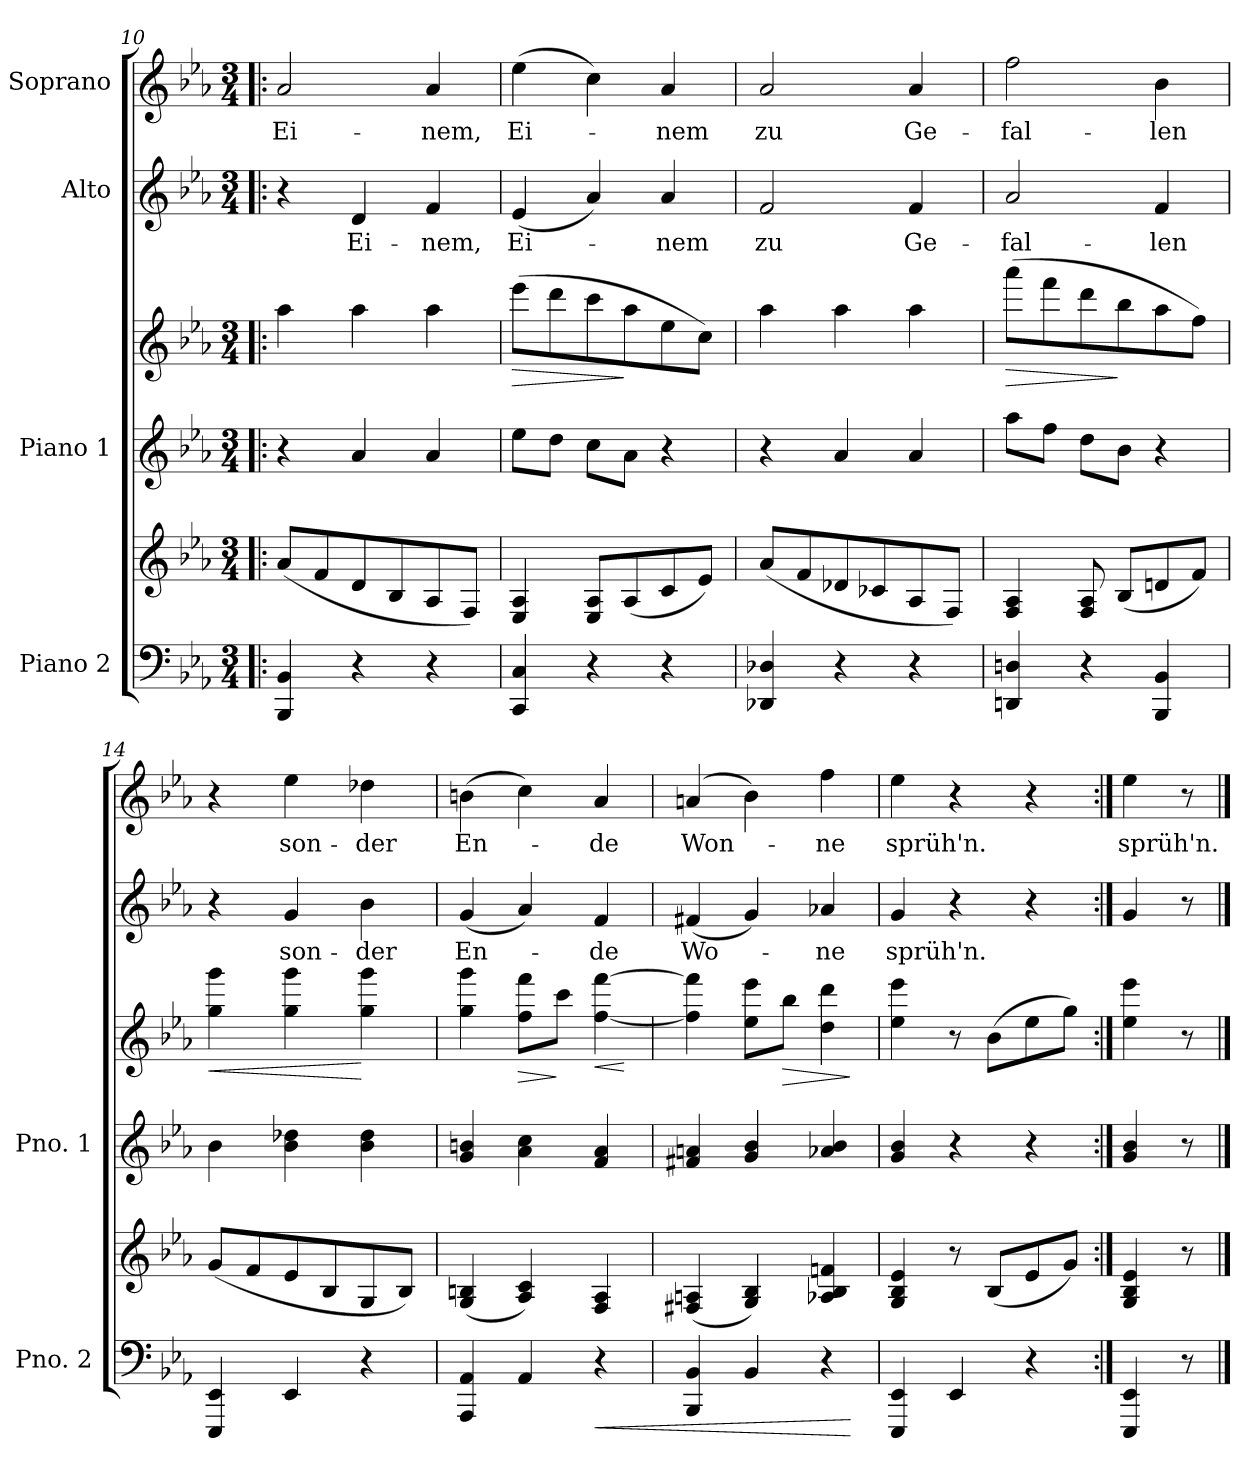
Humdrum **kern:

**kern	**kern	**dynam	**kern	**kern	**dynam	**kern	**text	**kern	**text
*part4	*part4	*part4	*part3	*part3	*part3	*part2	*part2	*part1	*part1
*staff6	*staff5	*staff5/6	*staff4	*staff3	*staff3/4	*staff2	*staff2	*staff1	*staff1
*I"Piano 2	*	*	*I"Piano 1	*	*	*I"Alto	*	*I"Soprano	*
*I'Pno. 2	*	*	*I'Pno. 1	*	*	*	*	*	*
*clefF4	*clefG2	*	*clefG2	*clefG2	*	*clefG2	*	*clefG2	*
*k[b-e-a-]	*k[b-e-a-]	*	*k[b-e-a-]	*k[b-e-a-]	*	*k[b-e-a-]	*	*k[b-e-a-]	*
*E-:	*E-:	*	*E-:	*E-:	*	*E-:	*	*E-:	*
*M3/4	*M3/4	*	*M3/4	*M3/4	*	*M3/4	*	*M3/4	*
=10!|:	=10!|:	=10!|:	=10!|:	=10!|:	=10!|:	=10!|:	=10!|:	=10!|:	=10!|:
4BBB-/ 4BB-/	(8a-/L	.	4r	4aa-\	.	4r	.	2a-/	Ei-
.	8f/	.	.	.	.	.	.	.	.
4r	8d/	.	4a-/	4aa-\	.	4d/	Ei-	.	.
.	8B-/	.	.	.	.	.	.	.	.
4r	8A-/	.	4a-/	4aa-\	.	4f/	-nem,	4a-/	-nem,
.	8F/J)	.	.	.	.	.	.	.	.
=11	=11	=11	=11	=11	=11	=11	=11	=11	=11
!	!	!	!	!	!LO:HP:b	!	!	!	!
4CC/ 4C/	4E-/ 4A-/	.	8ee-\L	(8eee-\L	>	(4e-/	Ei-	(4ee-\	Ei-
.	.	.	8dd\J	8ddd\	.	.	.	.	.
4r	8E-/ 8A-/L	.	8cc\L	8ccc\	.	4a-/)	.	4cc\)	.
.	(8A-/	.	8a-\J	8aa-\	]	.	.	.	.
4r	8c/	.	4r	8ee-\	.	4a-/	-nem	4a-/	-nem
.	8e-/J)	.	.	8cc\J)	.	.	.	.	.
!!LO:LB:g=z
=12	=12	=12	=12	=12	=12	=12	=12	=12	=12
4DD-X/ 4D-X/	(8a-/L	.	4r	4aa-\	.	2f/	zu	2a-/	zu
.	8f/	.	.	.	.	.	.	.	.
4r	8d-X/	.	4a-/	4aa-\	.	.	.	.	.
.	8c-X/	.	.	.	.	.	.	.	.
4r	8A-/	.	4a-/	4aa-\	.	4f/	Ge-	4a-/	Ge-
.	8F/J)	.	.	.	.	.	.	.	.
=13	=13	=13	=13	=13	=13	=13	=13	=13	=13
!	!	!	!	!	!LO:HP:b	!	!	!	!
4DDn/ 4Dn/	4F/ 4A-/	.	8aa-\L	(8aaa-\L	>	2a-/	-fal-	2ff\	-fal-
.	.	.	8ff\J	8fff\	.	.	.	.	.
4r	8F/ 8A-/	.	8dd\L	8ddd\	.	.	.	.	.
.	(8B-/L	.	8b-\J	8bb-\	]	.	.	.	.
4BBB-/ 4BB-/	8dn/	.	4r	8aa-\	.	4f/	-len	4b-\	-len
.	8f/J)	.	.	8ff\J)	.	.	.	.	.
=14	=14	=14	=14	=14	=14	=14	=14	=14	=14
!	!	!	!	!	!LO:HP:b	!	!	!	!
4EEE-/ 4EE-/	(8g/L	.	4b-\	4gg\ 4ggg\	<	4r	.	4r	.
.	8f/	.	.	.	.	.	.	.	.
4EE-/	8e-/	.	4b-\ 4dd-X\	4gg\ 4ggg\	.	4g/	son-	4ee-\	son-
.	8B-/	.	.	.	.	.	.	.	.
4r	8G/	.	4b-\ 4dd-\	4gg\ 4ggg\	[	4b-\	-der	4dd-X\	-der
.	8B-/J)	.	.	.	.	.	.	.	.
=15	=15	=15	=15	=15	=15	=15	=15	=15	=15
4AAA-/ 4AA-/	(4G/ 4Bn/	.	4g/ 4bn/	4gg\ 4ggg\	.	(4g/	En-	(4bn\	En-
!	!	!	!	!	!LO:HP:b	!	!	!	!
4AA-/	4A-/ 4c/)	.	4a-\ 4cc\	8ff\ 8fff\L	>	4a-/)	.	4cc\)	.
.	.	.	.	8ccc\J	]	.	.	.	.
!	!	!LO:HP:b=2	!	!	!LO:HP:b	!	!	!	!
4r	4F/ 4A-/	<	4f/ 4a-/	[4ff\ [4fff\	<	4f/	-de	4a-/	-de
.	.	.	.	.	[	.	.	.	.
!!LO:PB:g=z
=16	=16	=16	=16	=16	=16	=16	=16	=16	=16
4BBB-/ 4BB-/	(4F#X/ 4An/	.	4f#X/ 4an/	4ff\] 4fff\]	.	(4f#X/	Wo-	(4an/	Won-
4BB-/	4G/ 4B-/)	.	4g/ 4b-/	8ee-\ 8eee-\L	.	4g/)	.	4b-\)	.
!	!	!	!	!	!LO:HP:b	!	!	!	!
.	.	.	.	8bb-\J	>	.	.	.	.
4r	4A-X/ 4B-/ 4fn/	.	4a-X/ 4b-/	4dd\ 4ddd\	.	4a-X/	-ne	4ff\	-ne
.	.	[	.	.	]	.	.	.	.
=17	=17	=17	=17	=17	=17	=17	=17	=17	=17
4EEE-/ 4EE-/	4G/ 4B-/ 4e-/	.	4g/ 4b-/	4ee-\ 4eee-\	.	4g/	sprüh'n.	4ee-\	sprüh'n.
4EE-/	8r	.	4r	8r	.	4r	.	4r	.
.	(8B-/L	.	.	(8b-\L	.	.	.	.	.
4r	8e-/	.	4r	8ee-\	.	4r	.	4r	.
.	8g/J)	.	.	8gg\J)	.	.	.	.	.
=18:|!	=18:|!	=18:|!	=18:|!	=18:|!	=18:|!	=18:|!	=18:|!	=18:|!	=18:|!
4EEE-/ 4EE-/	4G/ 4B-/ 4e-/	.	4g/ 4b-/	4ee-\ 4eee-\	.	4g/	.	4ee-\	sprüh'n.
8r	8r	.	8r	8r	.	8r	.	8r	.
==	==	==	==	==	==	==	==	==	==
*-	*-	*-	*-	*-	*-	*-	*-	*-	*-
